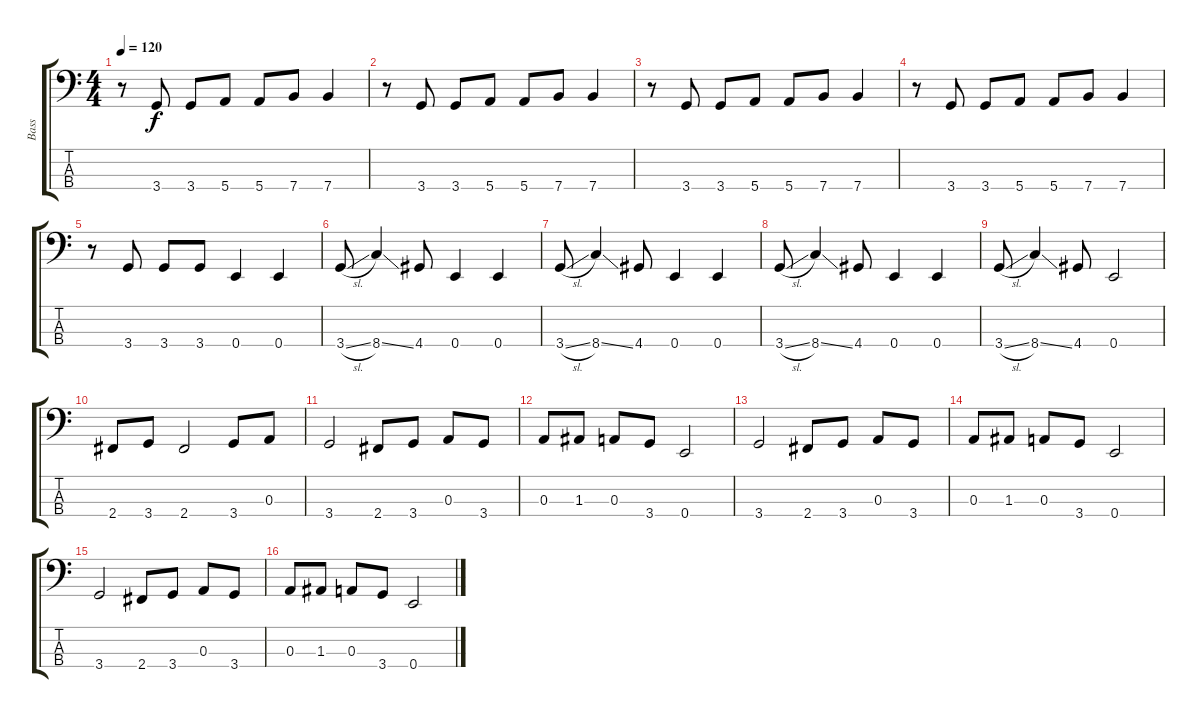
\track ("Bass" "Bass") {instrument electricbassfinger}
\staff {score tabs}
\tuning (G2 D2 A1 E1) {hide}
\ts (4 4)
\tempo 120
\clef f4
\ks c
r.8{dy f} 3.4.8 3.4.8 5.4.8 5.4.8 7.4.8 7.4.4 |
r.8 3.4.8 3.4.8 5.4.8 5.4.8 7.4.8 7.4.4 |
r.8 3.4.8 3.4.8 5.4.8 5.4.8 7.4.8 7.4.4 |
r.8 3.4.8 3.4.8 5.4.8 5.4.8 7.4.8 7.4.4 |
r.8 3.4.8 3.4.8 3.4.8 0.4.4 0.4.4 |
3.4{sl}.8 8.4{ss}.4 4.4.8 0.4.4 0.4.4 |
3.4{sl}.8 8.4{ss}.4 4.4.8 0.4.4 0.4.4 |
3.4{sl}.8 8.4{ss}.4 4.4.8 0.4.4 0.4.4 |
3.4{sl}.8 8.4{ss}.4 4.4.8 0.4.2 |
2.4.8 3.4.8 2.4.2 3.4.8 0.3.8 |
3.4.2 2.4.8 3.4.8 0.3.8 3.4.8 |
0.3.8 1.3.8 0.3.8 3.4.8 0.4.2 |
3.4.2 2.4.8 3.4.8 0.3.8 3.4.8 |
0.3.8 1.3.8 0.3.8 3.4.8 0.4.2 |
3.4.2 2.4.8 3.4.8 0.3.8 3.4.8 |
0.3.8 1.3.8 0.3.8 3.4.8 0.4.2
